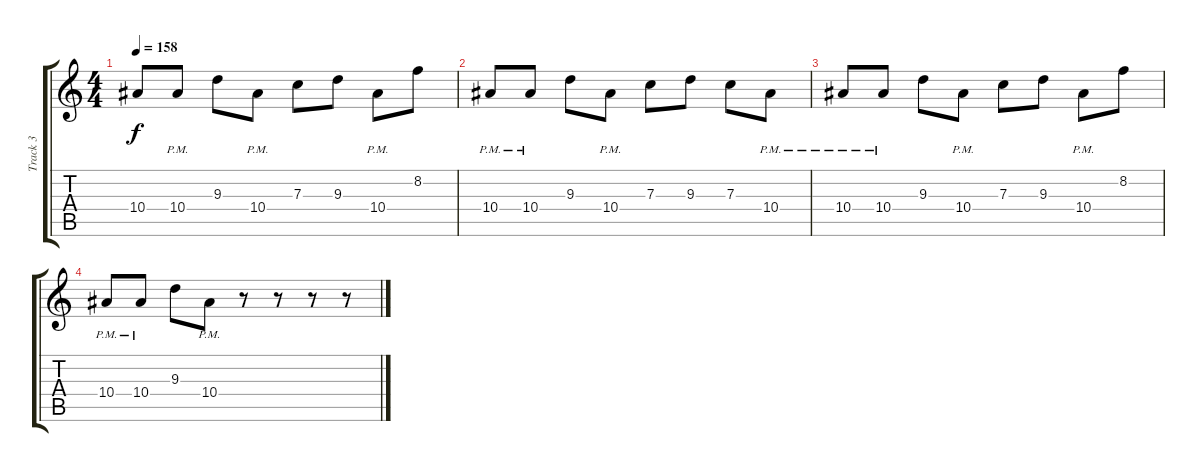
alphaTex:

\track ("Track 3" "Track 3") {instrument distortionguitar}
\staff {score tabs}
\tuning (D4 A3 F3 C3 G2 C2) {hide}
\ts (4 4)
\tempo 158
\clef g2
\ks c
10.4.8{dy f} 10.4{pm}.8 9.3.8 10.4{pm}.8 7.3.8 9.3.8 10.4{pm}.8 8.2.8 |
10.4{pm}.8 10.4{pm}.8 9.3.8 10.4{pm}.8 7.3.8 9.3.8 7.3.8 10.4{pm}.8 |
10.4{pm}.8 10.4{pm}.8 9.3.8 10.4{pm}.8 7.3.8 9.3.8 10.4{pm}.8 8.2.8 |
10.4{pm}.8 10.4{pm}.8 9.3.8 10.4{pm}.8 r.8 r.8 r.8 r.8
